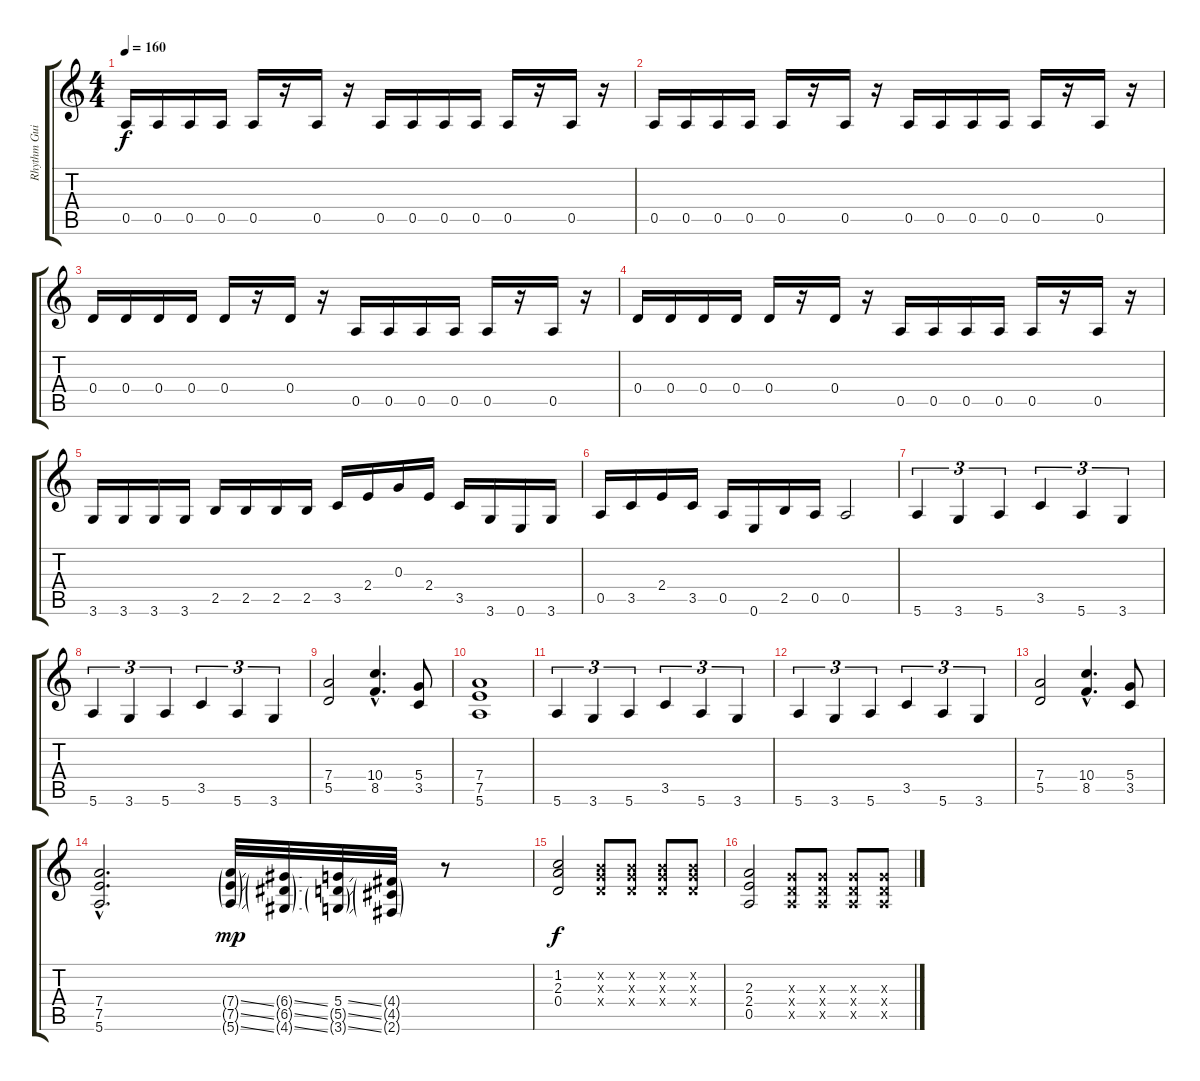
\track ("Rhythm Guitar" "Rhythm Gui") {instrument distortionguitar}
\staff {score tabs}
\tuning (E4 B3 G3 D3 A2 E2) {hide}
\ts (4 4)
\tempo 160
\clef g2
\ks c
0.5.16{dy f} 0.5.16 0.5.16 0.5.16 0.5.16 r.16 0.5.16 r.16 0.5.16 0.5.16 0.5.16 0.5.16 0.5.16 r.16 0.5.16 r.16 |
0.5.16 0.5.16 0.5.16 0.5.16 0.5.16 r.16 0.5.16 r.16 0.5.16 0.5.16 0.5.16 0.5.16 0.5.16 r.16 0.5.16 r.16 |
0.4.16 0.4.16 0.4.16 0.4.16 0.4.16 r.16 0.4.16 r.16 0.5.16 0.5.16 0.5.16 0.5.16 0.5.16 r.16 0.5.16 r.16 |
0.4.16 0.4.16 0.4.16 0.4.16 0.4.16 r.16 0.4.16 r.16 0.5.16 0.5.16 0.5.16 0.5.16 0.5.16 r.16 0.5.16 r.16 |
3.6.16 3.6.16 3.6.16 3.6.16 2.5.16 2.5.16 2.5.16 2.5.16 3.5.16 2.4.16 0.3.16 2.4.16 3.5.16 3.6.16 0.6.16 3.6.16 |
0.5.16 3.5.16 2.4.16 3.5.16 0.5.16 0.6.16 2.5.16 0.5.16 0.5.2 |
5.6.4{tu (3 2)} 3.6.4{tu (3 2)} 5.6.4{tu (3 2)} 3.5.4{tu (3 2)} 5.6.4{tu (3 2)} 3.6.4{tu (3 2)} |
5.6.4{tu (3 2)} 3.6.4{tu (3 2)} 5.6.4{tu (3 2)} 3.5.4{tu (3 2)} 5.6.4{tu (3 2)} 3.6.4{tu (3 2)} |
(7.4 5.5).2 (10.4{hac} 8.5{hac}).4{d} (5.4 3.5).8 |
(7.4 7.5 5.6).1 |
5.6.4{tu (3 2)} 3.6.4{tu (3 2)} 5.6.4{tu (3 2)} 3.5.4{tu (3 2)} 5.6.4{tu (3 2)} 3.6.4{tu (3 2)} |
5.6.4{tu (3 2)} 3.6.4{tu (3 2)} 5.6.4{tu (3 2)} 3.5.4{tu (3 2)} 5.6.4{tu (3 2)} 3.6.4{tu (3 2)} |
(7.4 5.5).2 (10.4{hac} 8.5{hac}).4{d} (5.4 3.5).8 |
(7.4{hac} 7.5{hac} 5.6{hac}).2{d} (7.4{ss g} 7.5{ss g} 5.6{ss g}).32{dy mp} (6.4{ss g} 6.5{ss g} 4.6{ss g}).32 (5.4{ss} 5.5{ss g} 3.6{ss g}).32 (4.4{g} 4.5{g} 2.6{g}).32 r.8 |
(1.2 2.3 0.4).2{dy f} (0.2{x} 0.3{x} 0.4{x}).8 (0.2{x} 0.3{x} 0.4{x}).8 (0.2{x} 0.3{x} 0.4{x}).8 (0.2{x} 0.3{x} 0.4{x}).8 |
(2.3 2.4 0.5).2 (0.3{x} 0.4{x} 0.5{x}).8 (0.3{x} 0.4{x} 0.5{x}).8 (0.3{x} 0.4{x} 0.5{x}).8 (0.3{x} 0.4{x} 0.5{x}).8
